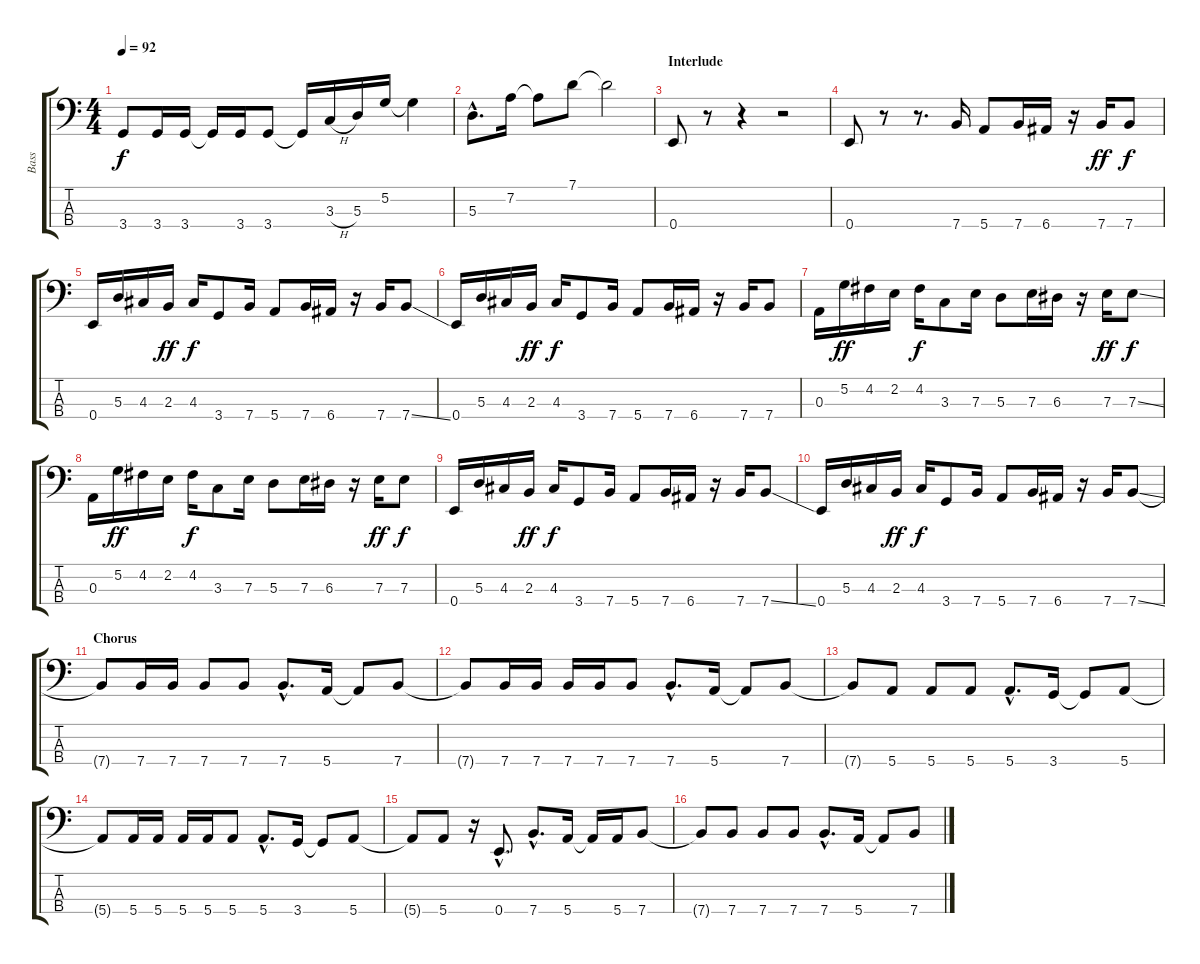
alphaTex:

\track ("Bass" "Bass") {instrument electricbassfinger}
\staff {score tabs}
\tuning (G2 D2 A1 E1) {hide}
\ts (4 4)
\tempo 92
\clef f4
\ks c
3.4.8{dy f} 3.4.16 3.4.16 3.4{t}.16 3.4.16 3.4.8 3.4{t}.16 3.3{h}.16 5.3.16 5.2.16 5.2{t}.4 |
5.3{hac}.8{d} 7.2.16 7.2{t}.8 7.1.8 7.1{t}.2 |
\section ("" "Interlude")
0.4.8 r.8 r.4 r.2 |
0.4.8 r.8 r.8{d} 7.4.16 5.4.8 7.4.16 6.4.16 r.16 7.4.16{dy ff} 7.4.8{dy f} |
0.4.16 5.3.16 4.3.16 2.3.16{dy ff} 4.3.16{dy f} 3.4.8 7.4.16 5.4.8 7.4.16 6.4.16 r.16 7.4.16 7.4{ss}.8 |
0.4.16 5.3.16 4.3.16 2.3.16{dy ff} 4.3.16{dy f} 3.4.8 7.4.16 5.4.8 7.4.16 6.4.16 r.16 7.4.16 7.4.8 |
0.3.16 5.2.16{dy ff} 4.2.16 2.2.16 4.2.16{dy f} 3.3.8 7.3.16 5.3.8 7.3.16 6.3.16 r.16 7.3.16{dy ff} 7.3{ss}.8{dy f} |
0.3.16 5.2.16{dy ff} 4.2.16 2.2.16 4.2.16{dy f} 3.3.8 7.3.16 5.3.8 7.3.16 6.3.16 r.16 7.3.16{dy ff} 7.3.8{dy f} |
0.4.16 5.3.16 4.3.16 2.3.16{dy ff} 4.3.16{dy f} 3.4.8 7.4.16 5.4.8 7.4.16 6.4.16 r.16 7.4.16 7.4{ss}.8 |
0.4.16 5.3.16 4.3.16 2.3.16{dy ff} 4.3.16{dy f} 3.4.8 7.4.16 5.4.8 7.4.16 6.4.16 r.16 7.4.16 7.4{ss}.8 |
\section ("" "Chorus")
7.4{t}.8 7.4.16 7.4.16 7.4.8 7.4.8 7.4{hac}.8{d} 5.4.16 5.4{t}.8 7.4.8 |
7.4{t}.8 7.4.16 7.4.16 7.4.16 7.4.16 7.4.8 7.4{hac}.8{d} 5.4.16 5.4{t}.8 7.4.8 |
7.4{t}.8 5.4.8 5.4.8 5.4.8 5.4{hac}.8{d} 3.4.16 3.4{t}.8 5.4.8 |
5.4{t}.8 5.4.16 5.4.16 5.4.16 5.4.16 5.4.8 5.4{hac}.8{d} 3.4.16 3.4{t}.8 5.4.8 |
5.4{t}.8 5.4.8 r.16 0.4{hac}.8{d} 7.4{hac}.8{d} 5.4.16 5.4{t}.16 5.4.16 7.4.8 |
7.4{t}.8 7.4.8 7.4.8 7.4.8 7.4{hac}.8{d} 5.4.16 5.4{t}.8 7.4.8
